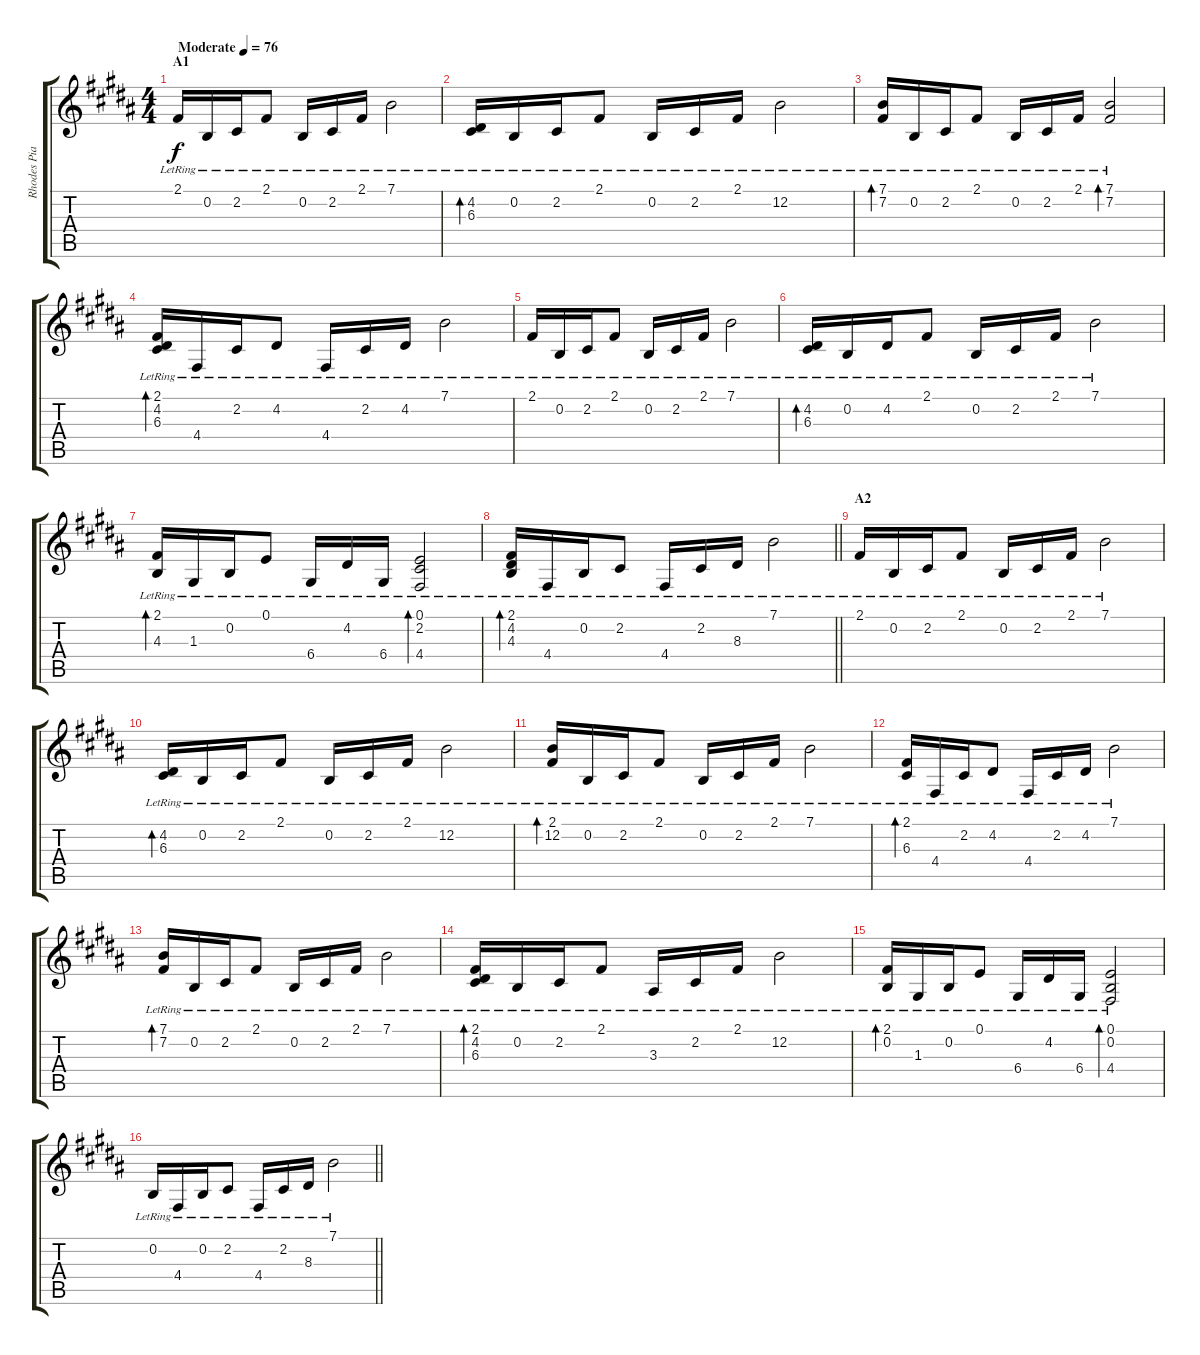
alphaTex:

\track ("Rhodes Piano (Accompany)" "Rhodes Pia") {instrument electricpiano1}
\staff {score tabs}
\tuning (E4 B3 G3 D3 A2 E2) {hide}
\ts (4 4)
\section ("" "A1")
\tempo (76 "Moderate")
\clef g2
\ks b
2.1{lr}.16{dy f instrument electricpiano1} 0.2{lr}.16 2.2{lr}.16 2.1{lr}.8 0.2{lr}.16 2.2{lr}.16 2.1{lr}.16 7.1{lr}.2 |
(4.2{lr} 6.3{lr}).16{bd 30} 0.2{lr}.16 2.2{lr}.16 2.1{lr}.8 0.2{lr}.16 2.2{lr}.16 2.1{lr}.16 12.2{lr}.2 |
(7.1{lr} 7.2{lr}).16{bd 60} 0.2{lr}.16 2.2{lr}.16 2.1{lr}.8 0.2{lr}.16 2.2{lr}.16 2.1{lr}.16 (7.1{lr} 7.2{lr}).2{bd 60} |
(2.1{lr} 4.2{lr} 6.3{lr}).16{bd 60} 4.4{lr}.16 2.2{lr}.16 4.2{lr}.8 4.4{lr}.16 2.2{lr}.16 4.2{lr}.16 7.1{lr}.2 |
2.1{lr}.16 0.2{lr}.16 2.2{lr}.16 2.1{lr}.8 0.2{lr}.16 2.2{lr}.16 2.1{lr}.16 7.1{lr}.2 |
(4.2{lr} 6.3{lr}).16{bd 60} 0.2{lr}.16 4.2{lr}.16 2.1{lr}.8 0.2{lr}.16 2.2{lr}.16 2.1{lr}.16 7.1{lr}.2 |
(2.1{lr} 4.3{lr}).16{bd 30} 1.3{lr}.16 0.2{lr}.16 0.1{lr}.8 6.4{lr}.16 4.2{lr}.16 6.4{lr}.16 (0.1{lr} 2.2{lr} 4.4{lr}).2{bd 60} |
\barLineRight lightlight
(2.1{lr} 4.2{lr} 4.3{lr}).16{bd 60} 4.4{lr}.16 0.2{lr}.16 2.2{lr}.8 4.4{lr}.16 2.2{lr}.16 8.3{lr}.16 7.1{lr}.2 |
\section ("" "A2")
2.1{lr}.16 0.2{lr}.16 2.2{lr}.16 2.1{lr}.8 0.2{lr}.16 2.2{lr}.16 2.1{lr}.16 7.1{lr}.2 |
(4.2{lr} 6.3{lr}).16{bd 30} 0.2{lr}.16 2.2{lr}.16 2.1{lr}.8 0.2{lr}.16 2.2{lr}.16 2.1{lr}.16 12.2{lr}.2 |
(2.1{lr} 12.2{lr}).16{bd 30} 0.2{lr}.16 2.2{lr}.16 2.1{lr}.8 0.2{lr}.16 2.2{lr}.16 2.1{lr}.16 7.1{lr}.2 |
(2.1{lr} 6.3{lr}).16{bd 60} 4.4{lr}.16 2.2{lr}.16 4.2{lr}.8 4.4{lr}.16 2.2{lr}.16 4.2{lr}.16 7.1{lr}.2 |
(7.1{lr} 7.2{lr}).16{bd 60} 0.2{lr}.16 2.2{lr}.16 2.1{lr}.8 0.2{lr}.16 2.2{lr}.16 2.1{lr}.16 7.1{lr}.2 |
(2.1{lr} 4.2{lr} 6.3{lr}).16{bd 30} 0.2{lr}.16 2.2{lr}.16 2.1{lr}.8 3.3{lr}.16 2.2{lr}.16 2.1{lr}.16 12.2{lr}.2 |
(2.1{lr} 0.2{lr}).16{bd 30} 1.3{lr}.16 0.2{lr}.16 0.1{lr}.8 6.4{lr}.16 4.2{lr}.16 6.4{lr}.16 (0.1{lr} 0.2{lr} 4.4{lr}).2{bd 60} |
\barLineRight lightlight
0.2{lr}.16 4.4{lr}.16 0.2{lr}.16 2.2{lr}.8 4.4{lr}.16 2.2{lr}.16 8.3{lr}.16 7.1{lr}.2
